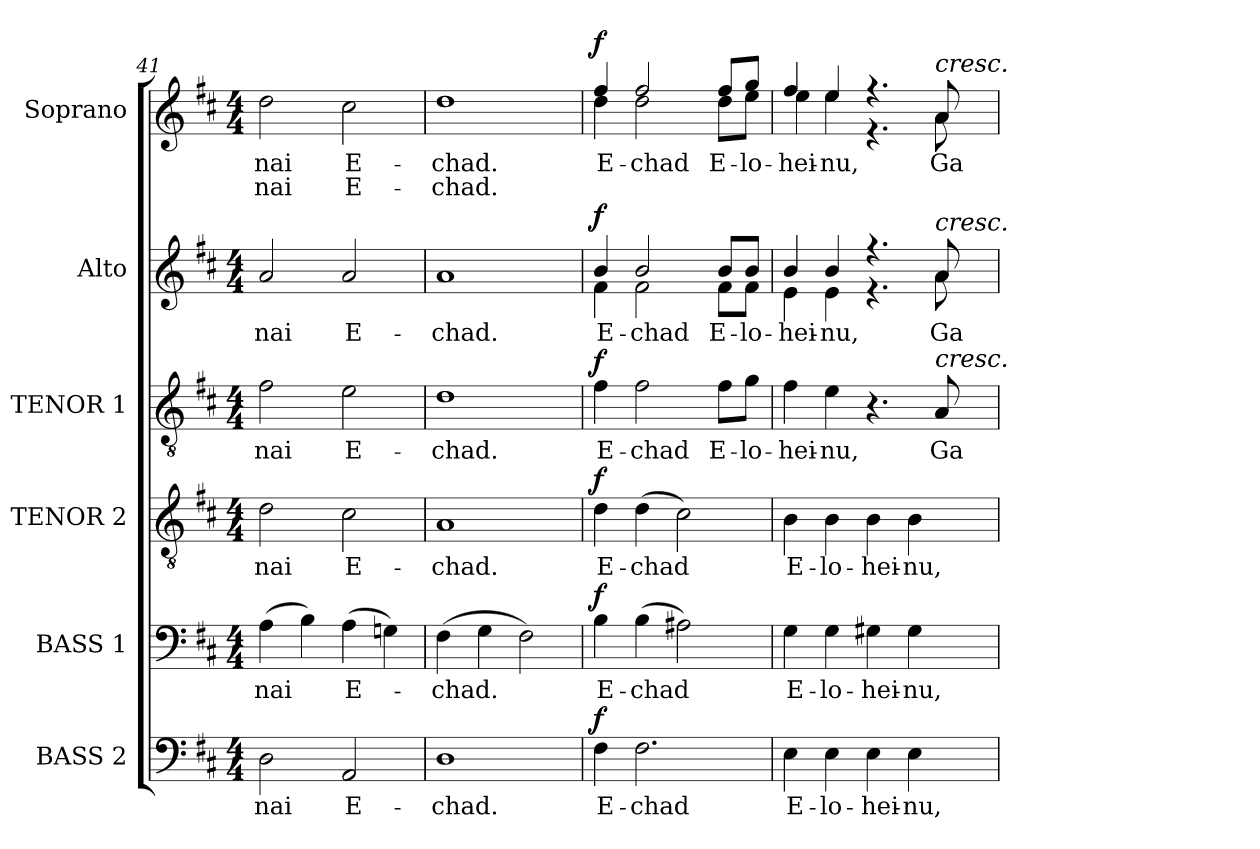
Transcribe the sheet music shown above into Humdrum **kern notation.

**kern	**text	**dynam	**kern	**text	**dynam	**kern	**text	**dynam	**kern	**text	**dynam	**kern	**text	**dynam	**kern	**text	**text	**dynam
*part6	*part6	*part6	*part5	*part5	*part5	*part4	*part4	*part4	*part3	*part3	*part3	*part2	*part2	*part2	*part1	*part1	*part1	*part1
*staff6	*staff6	*staff6	*staff5	*staff5	*staff5	*staff4	*staff4	*staff4	*staff3	*staff3	*staff3	*staff2	*staff2	*staff2	*staff1	*staff1	*staff1	*staff1
*I"BASS 2	*	*	*I"BASS 1	*	*	*I"TENOR 2	*	*	*I"TENOR 1	*	*	*I"Alto	*	*	*I"Soprano	*	*	*
*I'B. 2	*	*	*I'B. 1	*	*	*I'T. 2	*	*	*I'T. 1	*	*	*I'A.	*	*	*I'S.	*	*	*
*clefF4	*	*	*clefF4	*	*	*clefGv2	*	*	*clefGv2	*	*	*clefG2	*	*	*clefG2	*	*	*
*	*	*	*	*	*	*ITrd7c12	*	*	*ITrd7c12	*	*	*	*	*	*	*	*	*
*k[f#c#]	*	*	*k[f#c#]	*	*	*k[f#c#]	*	*	*k[f#c#]	*	*	*k[f#c#]	*	*	*k[f#c#]	*	*	*
*D:	*	*	*D:	*	*	*D:	*	*	*D:	*	*	*D:	*	*	*D:	*	*	*
*M4/4	*	*	*M4/4	*	*	*M4/4	*	*	*M4/4	*	*	*M4/4	*	*	*M4/4	*	*	*
=41	=41	=41	=41	=41	=41	=41	=41	=41	=41	=41	=41	=41	=41	=41	=41	=41	=41	=41
!	!LO:LY:b:color=#000000	!	!	!	!	!	!	!	!	!	!	!	!	!	!	!	!	!
!	!	!	!	!LO:LY:b:color=#000000	!	!	!	!	!	!	!	!	!	!	!	!	!	!
!	!	!	!	!	!	!	!LO:LY:b:color=#000000	!	!	!	!	!	!	!	!	!	!	!
!	!	!	!	!	!	!	!	!	!	!LO:LY:b:color=#000000	!	!	!	!	!	!	!	!
!	!	!	!	!	!	!	!	!	!	!	!	!	!LO:LY:b:color=#000000	!	!	!	!	!
!	!	!	!	!	!	!	!	!	!	!	!	!	!	!	!	!LO:LY:b:color=#000000	!LO:LY:b:color=#000000	!
2Di\	-nai	.	(4Ai\	-nai	.	2Di\	-nai	.	2F#i\	-nai	.	2ai/	-nai	.	2ddi\	-nai	nai	.
.	.	.	4Bi\)	.	.	.	.	.	.	.	.	.	.	.	.	.	.	.
!	!LO:LY:b:color=#000000	!	!	!	!	!	!	!	!	!	!	!	!	!	!	!	!	!
!	!	!	!	!LO:LY:b:color=#000000	!	!	!	!	!	!	!	!	!	!	!	!	!	!
!	!	!	!	!	!	!	!LO:LY:b:color=#000000	!	!	!	!	!	!	!	!	!	!	!
!	!	!	!	!	!	!	!	!	!	!LO:LY:b:color=#000000	!	!	!	!	!	!	!	!
!	!	!	!	!	!	!	!	!	!	!	!	!	!LO:LY:b:color=#000000	!	!	!	!	!
!	!	!	!	!	!	!	!	!	!	!	!	!	!	!	!	!LO:LY:b:color=#000000	!LO:LY:b:color=#000000	!
2AAi/	E-	.	(4Ai\	E-	.	2C#i\	E-	.	2Ei\	E-	.	2ai/	E-	.	2cc#i\	E-	-E-	.
.	.	.	4Gni\)	.	.	.	.	.	.	.	.	.	.	.	.	.	.	.
=42	=42	=42	=42	=42	=42	=42	=42	=42	=42	=42	=42	=42	=42	=42	=42	=42	=42	=42
!	!LO:LY:b:color=#000000	!	!	!	!	!	!	!	!	!	!	!	!	!	!	!	!	!
!	!	!	!	!LO:LY:b:color=#000000	!	!	!	!	!	!	!	!	!	!	!	!	!	!
!	!	!	!	!	!	!	!LO:LY:b:color=#000000	!	!	!	!	!	!	!	!	!	!	!
!	!	!	!	!	!	!	!	!	!	!LO:LY:b:color=#000000	!	!	!	!	!	!	!	!
!	!	!	!	!	!	!	!	!	!	!	!	!	!LO:LY:b:color=#000000	!	!	!	!	!
!	!	!	!	!	!	!	!	!	!	!	!	!	!	!	!	!LO:LY:b:color=#000000	!LO:LY:b:color=#000000	!
1Di	-chad.	.	(4F#i\	-chad.	.	1AAi	-chad.	.	1Di	-chad.	.	1ai	-chad.	.	1ddi	-chad.	chad.	.
.	.	.	4Gi\	.	.	.	.	.	.	.	.	.	.	.	.	.	.	.
.	.	.	2F#i\)	.	.	.	.	.	.	.	.	.	.	.	.	.	.	.
=43	=43	=43	=43	=43	=43	=43	=43	=43	=43	=43	=43	=43	=43	=43	=43	=43	=43	=43
!	!LO:LY:b:color=#000000	!	!	!	!	!	!	!	!	!	!	!	!	!	!	!	!	!
!	!	!	!	!LO:LY:b:color=#000000	!	!	!	!	!	!	!	!	!	!	!	!	!	!
!	!	!	!	!	!	!	!LO:LY:b:color=#000000	!	!	!	!	!	!	!	!	!	!	!
!	!	!	!	!	!	!	!	!	!	!LO:LY:b:color=#000000	!	!	!	!	!	!	!	!
!	!	!	!	!	!	!	!	!	!	!	!	!	!LO:LY:b:color=#000000	!	!	!	!	!
*	*	*	*	*	*	*	*	*	*	*	*	*^	*	*	*	*	*	*
!	!	!	!	!	!	!	!	!	!	!	!	!	!	!	!	!	!LO:LY:b:color=#000000	!	!
*	*	*	*	*	*	*	*	*	*	*	*	*	*	*	*	*^	*	*	*
4F#i\	E-	f	4Bi\	E-	f	4Di\	E-	f	4F#i\	E-	f	4bi/	4f#i\	E-	f	4ff#i/	4ddi\	E-	.	f
!	!LO:LY:b:color=#000000	!	!	!	!	!	!	!	!	!	!	!	!	!	!	!	!	!	!	!
!	!	!	!	!LO:LY:b:color=#000000	!	!	!	!	!	!	!	!	!	!	!	!	!	!	!	!
!	!	!	!	!	!	!	!LO:LY:b:color=#000000	!	!	!	!	!	!	!	!	!	!	!	!	!
!	!	!	!	!	!	!	!	!	!	!LO:LY:b:color=#000000	!	!	!	!	!	!	!	!	!	!
!	!	!	!	!	!	!	!	!	!	!	!	!	!	!LO:LY:b:color=#000000	!	!	!	!	!	!
!	!	!	!	!	!	!	!	!	!	!	!	!	!	!	!	!	!	!LO:LY:b:color=#000000	!	!
2.F#i\	-chad	.	(4Bi\	-chad	.	(4Di\	-chad	.	2F#i\	-chad	.	2bi/	2f#i\	-chad	.	2ff#i/	2ddi\	-chad	.	.
.	.	.	2A#Xi\)	.	.	2C#i\)	.	.	.	.	.	.	.	.	.	.	.	.	.	.
!	!	!	!	!	!	!	!	!	!	!LO:LY:b:color=#000000	!	!	!	!	!	!	!	!	!	!
!	!	!	!	!	!	!	!	!	!	!	!	!	!	!LO:LY:b:color=#000000	!	!	!	!	!	!
!	!	!	!	!	!	!	!	!	!	!	!	!	!	!	!	!	!	!LO:LY:b:color=#000000	!	!
.	.	.	.	.	.	.	.	.	8F#i\L	E-	.	8bi/L	8f#i\L	E-	.	8ff#i/L	8ddi\L	E-	.	.
!	!	!	!	!	!	!	!	!	!	!LO:LY:b:color=#000000	!	!	!	!	!	!	!	!	!	!
!	!	!	!	!	!	!	!	!	!	!	!	!	!	!LO:LY:b:color=#000000	!	!	!	!	!	!
!	!	!	!	!	!	!	!	!	!	!	!	!	!	!	!	!	!	!LO:LY:b:color=#000000	!	!
.	.	.	.	.	.	.	.	.	8Gi\J	-lo-	.	8bi/J	8f#i\J	-lo-	.	8ggi/J	8eei\J	-lo-	.	.
!!LO:PB:g=z	!!
=44	=44	=44	=44	=44	=44	=44	=44	=44	=44	=44	=44	=44	=44	=44	=44	=44	=44	=44	=44	=44
!	!LO:LY:b:color=#000000	!	!	!	!	!	!	!	!	!	!	!	!	!	!	!	!	!	!	!
!	!	!	!	!LO:LY:b:color=#000000	!	!	!	!	!	!	!	!	!	!	!	!	!	!	!	!
!	!	!	!	!	!	!	!LO:LY:b:color=#000000	!	!	!	!	!	!	!	!	!	!	!	!	!
!	!	!	!	!	!	!	!	!	!	!LO:LY:b:color=#000000	!	!	!	!	!	!	!	!	!	!
!	!	!	!	!	!	!	!	!	!	!	!	!	!	!LO:LY:b:color=#000000	!	!	!	!	!	!
!	!	!	!	!	!	!	!	!	!	!	!	!	!	!	!	!	!	!LO:LY:b:color=#000000	!	!
4Ei\	E-	.	4Gi\	E-	.	4BBi\	E-	.	4F#i\	-hei-	.	4bi/	4ei\	-hei-	.	4ff#i/	4eei\	-hei-	.	.
!	!LO:LY:b:color=#000000	!	!	!	!	!	!	!	!	!	!	!	!	!	!	!	!	!	!	!
!	!	!	!	!LO:LY:b:color=#000000	!	!	!	!	!	!	!	!	!	!	!	!	!	!	!	!
!	!	!	!	!	!	!	!LO:LY:b:color=#000000	!	!	!	!	!	!	!	!	!	!	!	!	!
!	!	!	!	!	!	!	!	!	!	!LO:LY:b:color=#000000	!	!	!	!	!	!	!	!	!	!
!	!	!	!	!	!	!	!	!	!	!	!	!	!	!LO:LY:b:color=#000000	!	!	!	!	!	!
!	!	!	!	!	!	!	!	!	!	!	!	!	!	!	!	!	!	!LO:LY:b:color=#000000	!	!
4Ei\	-lo-	.	4Gi\	-lo-	.	4BBi\	-lo-	.	4Ei\	-nu,	.	4bi/	4ei\	-nu,	.	4eei/	4eei\	-nu,	.	.
!	!LO:LY:b:color=#000000	!	!	!	!	!	!	!	!	!	!	!	!	!	!	!	!	!	!	!
!	!	!	!	!LO:LY:b:color=#000000	!	!	!	!	!	!	!	!	!	!	!	!	!	!	!	!
!	!	!	!	!	!	!	!LO:LY:b:color=#000000	!	!	!	!	!	!	!	!	!	!	!	!	!
4Ei\	-hei-	.	4G#Xi\	-hei-	.	4BBi\	-hei-	.	4.r	.	.	4.r	4.r	.	.	4.r	4.r	.	.	.
!	!LO:LY:b:color=#000000	!	!	!	!	!	!	!	!	!	!	!	!	!	!	!	!	!	!	!
!	!	!	!	!LO:LY:b:color=#000000	!	!	!	!	!	!	!	!	!	!	!	!	!	!	!	!
!	!	!	!	!	!	!	!LO:LY:b:color=#000000	!	!	!	!	!	!	!	!	!	!	!	!	!
4Ei\	-nu,	.	4G#i\	-nu,	.	4BBi\	-nu,	.	.	.	.	.	.	.	.	.	.	.	.	.
!	!	!	!	!	!	!	!	!	!	!LO:LY:b:color=#000000	!	!	!	!	!	!	!	!	!	!
!	!	!	!	!	!	!	!	!	!	!	!	!	!	!LO:LY:b:color=#000000	!	!	!	!	!	!
!	!	!	!	!	!	!	!	!	!	!	!	!	!	!	!	!LO:TX:a:i:t=cresc.	!	!	!	!
!	!	!	!	!	!	!	!	!	!	!	!	!LO:TX:a:i:t=cresc.	!	!	!	!	!	!	!	!
!	!	!	!	!	!	!	!	!	!LO:TX:a:i:t=cresc.	!	!	!	!	!	!	!	!	!	!	!
!	!	!	!	!	!	!	!	!	!	!	!	!	!	!	!	!	!	!LO:LY:b:color=#000000	!	!
.	.	.	.	.	.	.	.	.	8AAi/	Ga-	.	8ai/	8ai\	Ga-	.	8ai/	8ai\	Ga-	.	.
*	*	*	*	*	*	*	*	*	*	*	*	*v	*v	*	*	*	*	*	*	*
*	*	*	*	*	*	*	*	*	*	*	*	*	*	*	*v	*v	*	*	*
=	=	=	=	=	=	=	=	=	=	=	=	=	=	=	=	=	=	=
*-	*-	*-	*-	*-	*-	*-	*-	*-	*-	*-	*-	*-	*-	*-	*-	*-	*-	*-
